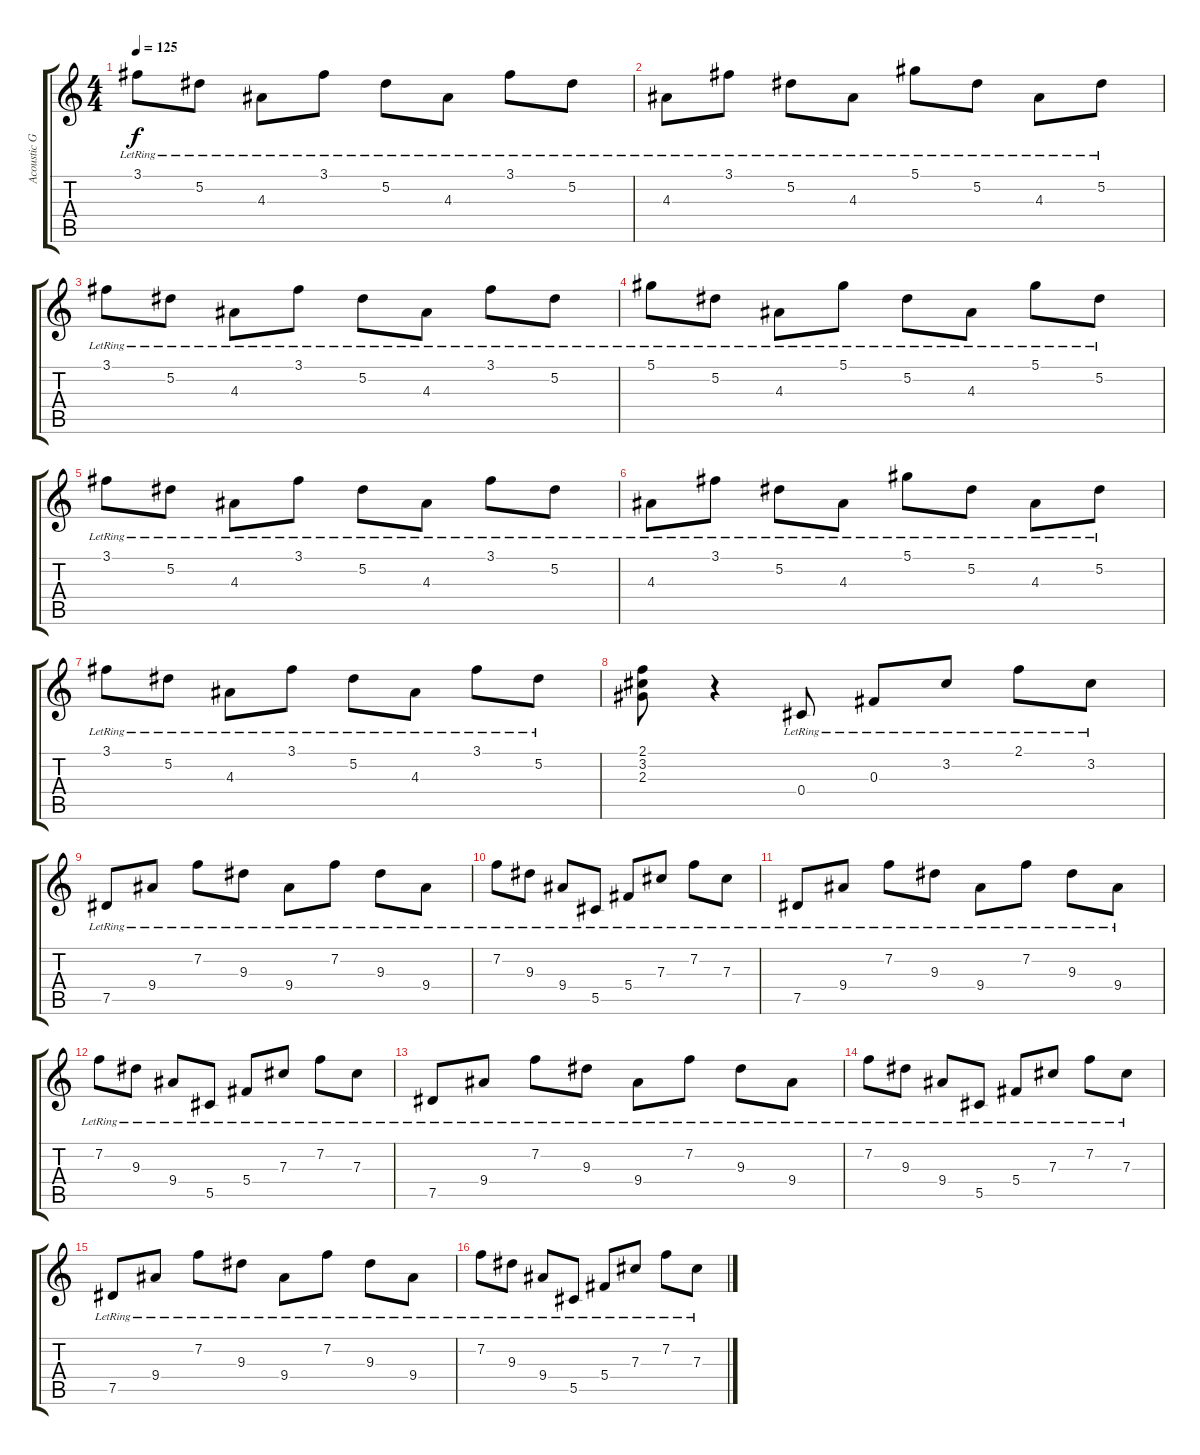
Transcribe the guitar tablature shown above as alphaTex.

\track ("Acoustic Guitar" "Acoustic G") {instrument acousticguitarsteel}
\staff {score tabs}
\tuning (Eb4 Bb3 Gb3 Db3 Ab2 Eb2) {hide}
\ts (4 4)
\tempo 125
\clef g2
\ks c
3.1{lr}.8{dy f} 5.2{lr}.8 4.3{lr}.8 3.1{lr}.8 5.2{lr}.8 4.3{lr}.8 3.1{lr}.8 5.2{lr}.8 |
4.3{lr}.8 3.1{lr}.8 5.2{lr}.8 4.3{lr}.8 5.1{lr}.8 5.2{lr}.8 4.3{lr}.8 5.2{lr}.8 |
3.1{lr}.8 5.2{lr}.8 4.3{lr}.8 3.1{lr}.8 5.2{lr}.8 4.3{lr}.8 3.1{lr}.8 5.2{lr}.8 |
5.1{lr}.8 5.2{lr}.8 4.3{lr}.8 5.1{lr}.8 5.2{lr}.8 4.3{lr}.8 5.1{lr}.8 5.2{lr}.8 |
3.1{lr}.8 5.2{lr}.8 4.3{lr}.8 3.1{lr}.8 5.2{lr}.8 4.3{lr}.8 3.1{lr}.8 5.2{lr}.8 |
4.3{lr}.8 3.1{lr}.8 5.2{lr}.8 4.3{lr}.8 5.1{lr}.8 5.2{lr}.8 4.3{lr}.8 5.2{lr}.8 |
3.1{lr}.8 5.2{lr}.8 4.3{lr}.8 3.1{lr}.8 5.2{lr}.8 4.3{lr}.8 3.1{lr}.8 5.2{lr}.8 |
(2.1 3.2 2.3).8 r.4 0.4{lr}.8 0.3{lr}.8 3.2{lr}.8 2.1{lr}.8 3.2{lr}.8 |
7.5{lr}.8 9.4{lr}.8 7.2{lr}.8 9.3{lr}.8 9.4{lr}.8 7.2{lr}.8 9.3{lr}.8 9.4{lr}.8 |
7.2{lr}.8 9.3{lr}.8 9.4{lr}.8 5.5{lr}.8 5.4{lr}.8 7.3{lr}.8 7.2{lr}.8 7.3{lr}.8 |
7.5{lr}.8 9.4{lr}.8 7.2{lr}.8 9.3{lr}.8 9.4{lr}.8 7.2{lr}.8 9.3{lr}.8 9.4{lr}.8 |
7.2{lr}.8 9.3{lr}.8 9.4{lr}.8 5.5{lr}.8 5.4{lr}.8 7.3{lr}.8 7.2{lr}.8 7.3{lr}.8 |
7.5{lr}.8 9.4{lr}.8 7.2{lr}.8 9.3{lr}.8 9.4{lr}.8 7.2{lr}.8 9.3{lr}.8 9.4{lr}.8 |
7.2{lr}.8 9.3{lr}.8 9.4{lr}.8 5.5{lr}.8 5.4{lr}.8 7.3{lr}.8 7.2{lr}.8 7.3{lr}.8 |
7.5{lr}.8 9.4{lr}.8 7.2{lr}.8 9.3{lr}.8 9.4{lr}.8 7.2{lr}.8 9.3{lr}.8 9.4{lr}.8 |
7.2{lr}.8 9.3{lr}.8 9.4{lr}.8 5.5{lr}.8 5.4{lr}.8 7.3{lr}.8 7.2{lr}.8 7.3{lr}.8
